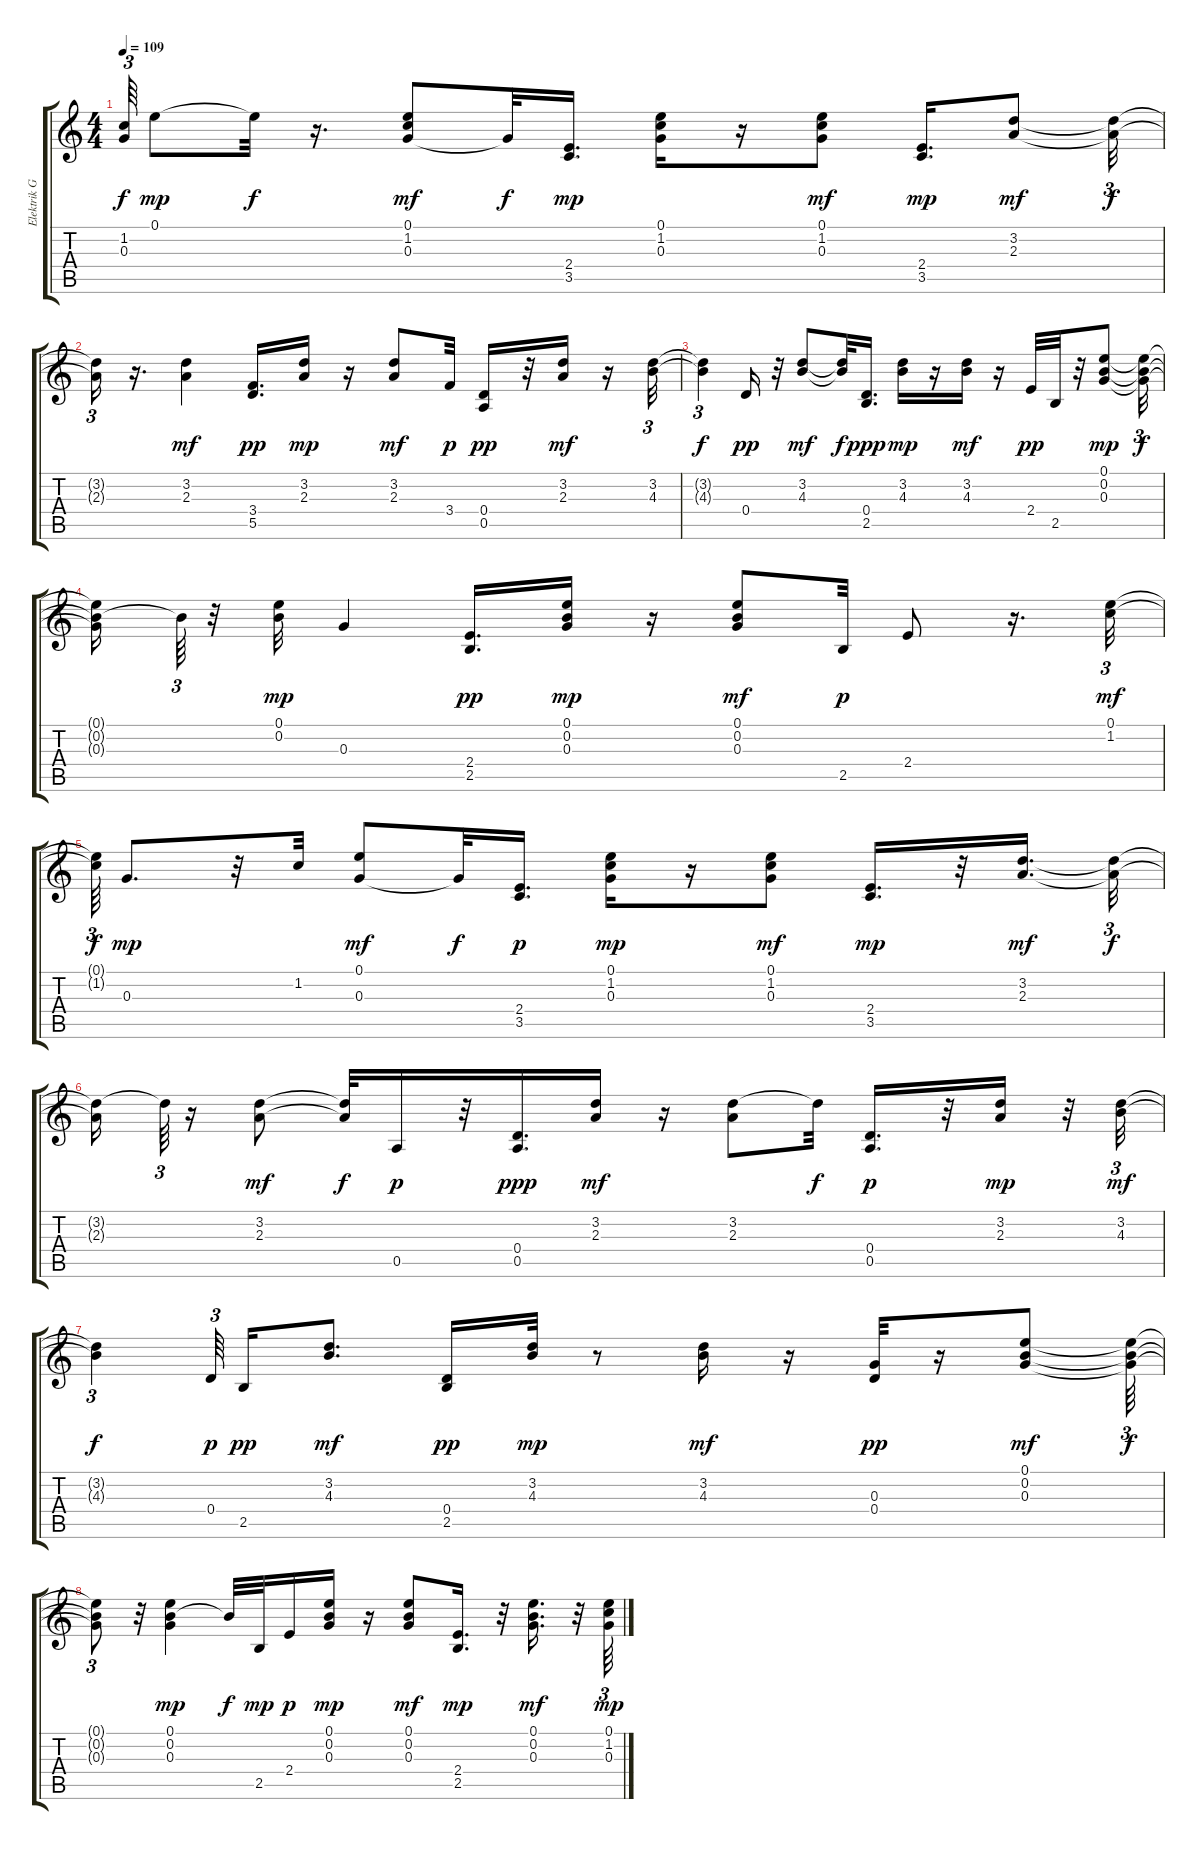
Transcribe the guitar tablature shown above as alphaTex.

\track ("Elektrik Guitar" "Elektrik G") {instrument electricguitarjazz}
\staff {score tabs}
\tuning (E4 B3 G3 D3 A2 E2) {hide}
\ts (4 4)
\tempo 109
\clef g2
\ks c
(1.2{t} 0.3{t}).64{tu (3 2) dy f} 0.1.8{dy mp} 0.1{t}.32{dy f} r.16{d} (0.1 1.2 0.3).8{dy mf} 0.3{t}.32{dy f} (2.4 3.5).16{d dy mp} (0.1 1.2 0.3).16 r.16 (0.1 1.2 0.3).8{dy mf} (2.4 3.5).16{d dy mp} (3.2 2.3).8{dy mf} (3.2{t} 2.3{t}).32{tu (3 2) dy f} |
(3.2{t} 2.3{t}).16{tu (3 2)} r.16{d} (3.2 2.3).4{dy mf} (3.4 5.5).16{d dy pp} (3.2 2.3).16{dy mp} r.16 (3.2 2.3).8{dy mf} 3.4.32{dy p} (0.4 0.5).16{dy pp} r.32 (3.2 2.3).16{dy mf} r.16 (3.2 4.3).32{tu (3 2)} |
(3.2{t} 4.3{t}).4{tu (3 2) dy f} 0.4.16{dy pp} r.32 (3.2 4.3).8{dy mf} (3.2{t} 4.3{t}).32{dy f} (0.4 2.5).16{d dy ppp} (3.2 4.3).16{dy mp} r.16 (3.2 4.3).16{dy mf} r.16 2.4.32{dy pp} 2.5.32 r.32 (0.1 0.2 0.3).8{dy mp} (0.1{t} 0.2{t} 0.3{t}).32{tu (3 2) dy f} |
(0.1{t} 0.2{t} 0.3{t}).16 0.2{t}.64{tu (3 2)} r.32 (0.1 0.2).32{dy mp} 0.3.4 (2.4 2.5).16{d dy pp} (0.1 0.2 0.3).16{dy mp} r.16 (0.1 0.2 0.3).8{dy mf} 2.5.32{dy p} 2.4.8 r.16{d} (0.1 1.2).32{tu (3 2) dy mf} |
(0.1{t} 1.2{t}).64{tu (3 2) dy f} 0.3.8{d dy mp} r.32 1.2.32 (0.1 0.3).8{dy mf} 0.3{t}.32{dy f} (2.4 3.5).16{d dy p} (0.1 1.2 0.3).16{dy mp} r.16 (0.1 1.2 0.3).8{dy mf} (2.4 3.5).16{d dy mp} r.32 (3.2 2.3).16{d dy mf} (3.2{t} 2.3{t}).32{tu (3 2) dy f} |
(3.2{t} 2.3{t}).16 3.2{t}.64{tu (3 2)} r.16 (3.2 2.3).8{dy mf} (3.2{t} 2.3{t}).32{dy f} 0.5.16{dy p} r.32 (0.4 0.5).16{d dy ppp} (3.2 2.3).16{dy mf} r.16 (3.2 2.3).8 3.2{t}.32{dy f} (0.4 0.5).16{d dy p} r.32 (3.2 2.3).16{dy mp} r.32 (3.2 4.3).32{tu (3 2) dy mf} |
(3.2{t} 4.3{t}).4{tu (3 2) dy f} 0.4.64{tu (3 2) dy p beam splitsecondary} 2.5.16{dy pp} (3.2 4.3).8{d dy mf} (0.4 2.5).16{dy pp} (3.2 4.3).32{dy mp} r.8 (3.2 4.3).16{dy mf} r.16 (0.3 0.4).32{dy pp} r.16 (0.1 0.2 0.3).8{dy mf} (0.1{t} 0.2{t} 0.3{t}).64{tu (3 2) dy f} |
(0.1{t} 0.2{t} 0.3{t}).8{tu (3 2)} r.32 (0.1 0.2 0.3).4{dy mp} 0.2{t}.32{dy f} 2.5.32{dy mp} 2.4.16{dy p} (0.1 0.2 0.3).16{dy mp} r.16 (0.1 0.2 0.3).8{dy mf} (2.4 2.5).16{d dy mp} r.32 (0.1 0.2 0.3).16{d dy mf} r.32 (0.1 1.2 0.3).64{tu (3 2) dy mp}
